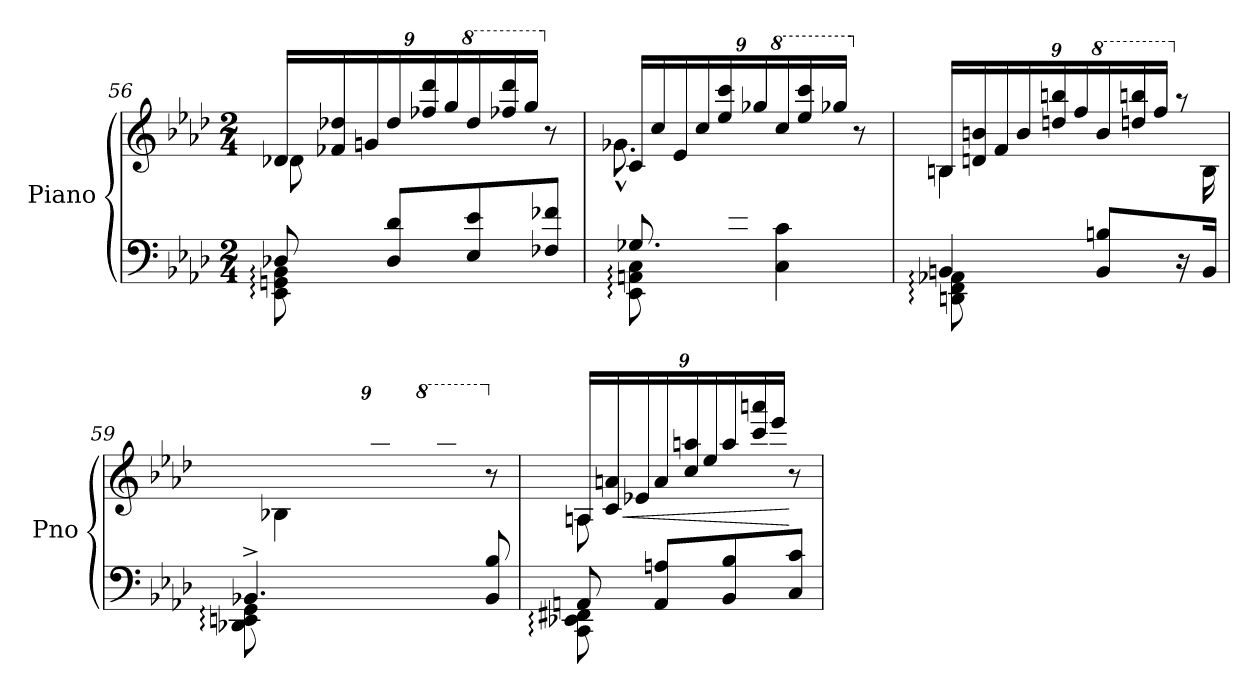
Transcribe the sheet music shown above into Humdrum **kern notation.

**kern	**kern	**dynam
*part1	*part1	*part1
*staff2	*staff1	*staff1/2
*I"Piano	*	*
*I'Pno	*	*
*clefF4	*clefG2	*
*k[b-e-a-d-]	*k[b-e-a-d-]	*
*M2/4	*M2/4	*
=56	=56	=56
*^	*	*
*	*	*Xbrackettup	*
*	*	*^	*
8D-X/	8EE-\: 8GGn\: 8BB-\:	24d-X/LL	8d-\	.
.	.	24f-X/ 24dd-X/	.	.
.	.	24gn/	.	.
8D-/ 8d-/L	8ryy	24dd-/	8ryy	.
.	.	24ff-X/ 24ddd-/	.	.
.	.	24gg/	.	.
*	*	*8va	*	*
8E-/ 8e-/	4ryy	24ddd-/	8ryy	.
.	.	24fff-X/ 24dddd-/	.	.
.	.	24ggg/JJ	.	.
*	*	*X8va	*	*
8F-X/ 8f-X/J	.	8r	8ryy	.
!!LO:LB:g=z	!!
=57	=57	=57	=57	=57
*	*^	*	*	*
8.ryy	8.G-X/	8EE-\: 8AAn\: 8C\:	24c/LL	8.g-X^^\L	.
.	.	.	24cc/	.	.
.	.	.	24e-/	.	.
.	.	8ryy	24cc/	.	.
.	.	.	24ee-/ 24ccc/	.	.
16E-/ 16e-/Jk	16ryy	.	.	16ryy	.
.	.	.	24gg-X/	.	.
*	*	*	*8va	*	*
4ryy	4C\ 4c\	4ryy	24ccc/	4ryy	.
.	.	.	24eee-/ 24cccc/	.	.
.	.	.	24ggg-X/JJ	.	.
*	*	*	*X8va	*	*
.	.	.	8r	.	.
*	*v	*v	*	*	*
=58	=58	=58	=58	=58
4BBn/	8DDn\: 8FF\: 8AA-X\:	24Bn/LL	4B\	.
.	.	24dn/ 24bn/	.	.
.	.	24f/	.	.
.	8ryy	24b/	.	.
.	.	24ddn/ 24bbn/	.	.
.	.	24ff/	.	.
*	*	*8va	*	*
8BB/ 8Bn/L	4ryy	24bb/	8ryy	.
.	.	24dddn/ 24bbbn/	.	.
.	.	24fff/JJ	.	.
*	*	*X8va	*	*
16r	.	8r	16ryy	.
16BB/Jk	.	.	16B\	.
=59	=59	=59	=59	=59
4.BB-X^/	8DD-X\: 8EEn\: 8GG\:	24B-/LLyy	4B-X\	.
.	.	24d-X/ 24b-X/	.	.
.	.	24en/	.	.
.	8ryy	24b-/	.	.
.	.	24dd-/ 24bb-/	.	.
.	.	24een/	.	.
*	*	*8va	*	*
.	4ryy	24bb-/	8ryy	.
.	.	24ddd-/ 24bbb-/	.	.
.	.	24eeen/JJ	.	.
*	*	*X8va	*	*
8BB-/ 8B-/	.	8r	8ryy	.
!!LO:LB:g=z	!!
=60	=60	=60	=60	=60
8AAn/	8CC\: 8EE-X\: 8FF#X\:	24An/LL	8A\	.
.	.	24c/ 24an/	.	.
!	!	!	!	!LO:HP:b
.	.	24e-X/	.	<
8AA/ 8An/L	8ryy	24a/	8ryy	.
.	.	24cc/ 24aan/	.	.
.	.	24ee-/	.	.
8BB-/ 8B-/	4ryy	24aa/	8ryy	.
.	.	24ccc/ 24aaan/	.	.
.	.	24eee-/JJ	.	.
8C/ 8c/J	.	8r	8ryy	[
*v	*v	*	*	*
*	*v	*v	*
=	=	=
*-	*-	*-
